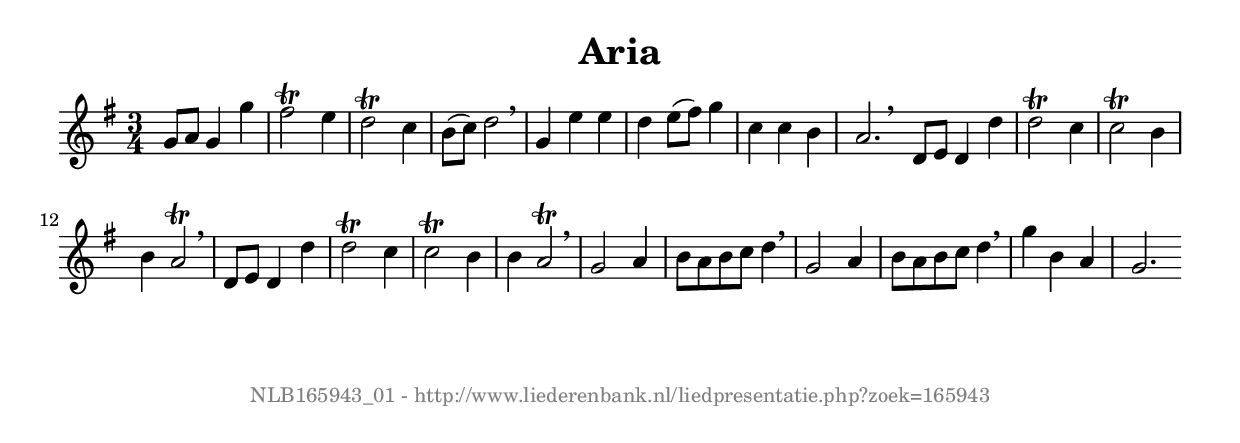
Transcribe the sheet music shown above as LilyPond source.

%
% produced by wce2krn 1.64 (7 June 2014)
%
\version"2.16"
#(append! paper-alist '(("long" . (cons (* 210 mm) (* 2000 mm)))))
#(set-default-paper-size "long")
sb = {\breathe}
mBreak = {\breathe }
bBreak = {\breathe }
x = {\once\override NoteHead #'style = #'cross }
gl=\glissando
itime={\override Staff.TimeSignature #'stencil = ##f }
ficta = {\once\set suggestAccidentals = ##t}
fine = {\once\override Score.RehearsalMark #'self-alignment-X = #1 \mark \markup {\italic{Fine}}}
dc = {\once\override Score.RehearsalMark #'self-alignment-X = #1 \mark \markup {\italic{D.C.}}}
dcf = {\once\override Score.RehearsalMark #'self-alignment-X = #1 \mark \markup {\italic{D.C. al Fine}}}
dcc = {\once\override Score.RehearsalMark #'self-alignment-X = #1 \mark \markup {\italic{D.C. al Coda}}}
ds = {\once\override Score.RehearsalMark #'self-alignment-X = #1 \mark \markup {\italic{D.S.}}}
dsf = {\once\override Score.RehearsalMark #'self-alignment-X = #1 \mark \markup {\italic{D.S. al Fine}}}
dsc = {\once\override Score.RehearsalMark #'self-alignment-X = #1 \mark \markup {\italic{D.S. al Coda}}}
pv = {\set Score.repeatCommands = #'((volta "1"))}
sv = {\set Score.repeatCommands = #'((volta "2"))}
tv = {\set Score.repeatCommands = #'((volta "3"))}
qv = {\set Score.repeatCommands = #'((volta "4"))}
xv = {\set Score.repeatCommands = #'((volta #f))}
\header{ tagline = ""
title = "Aria"
}
\score {{
\key g \major
\relative g'
{
\set melismaBusyProperties = #'()
\time 3/4
\tempo 4=120
\override Score.MetronomeMark #'transparent = ##t
\override Score.RehearsalMark #'break-visibility = #(vector #t #t #f)
g8 a g4 g' fis2^\trill e4 d2^\trill c4 b8( c) d2 \sb g,4 e' e d e8( fis) g4 c, c b a2. \bar":|:" \bBreak
d,8 e d4 d' d2^\trill c4 c2^\trill b4 b a2^\trill \sb d,8 e d4 d' d2^\trill c4 c2^\trill b4 b a2^\trill \mBreak \bar "|"
g2 a4 b8 a b c d4 \sb g,2 a4 b8 a b c d4 \sb g b, a g2. \bar ":|"
 }}
 \midi { }
 \layout {
            indent = 0.0\cm
}
}
\markup { \vspace #0 } \markup { \with-color #grey \fill-line { \center-column { \smaller "NLB165943_01 - http://www.liederenbank.nl/liedpresentatie.php?zoek=165943" } } }
